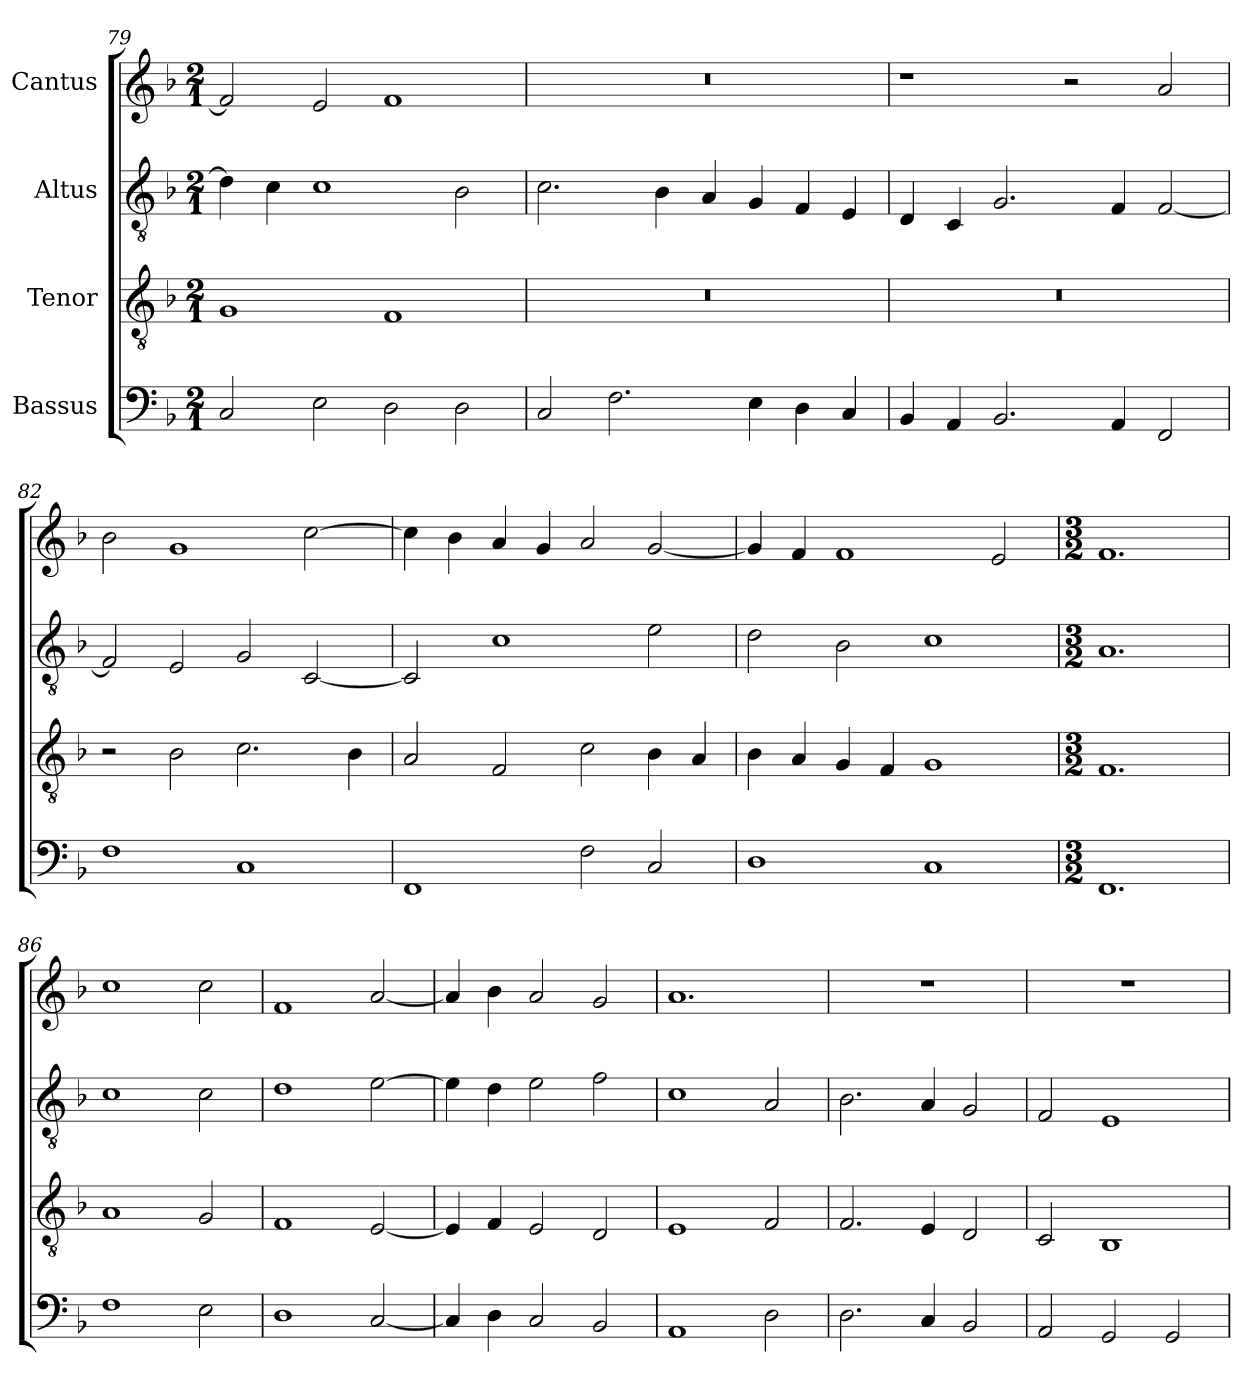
**kern	**kern	**kern	**kern
*part4	*part3	*part2	*part1
*staff4	*staff3	*staff2	*staff1
*I"Bassus	*I"Tenor	*I"Altus	*I"Cantus
*clefF4	*clefGv2	*clefGv2	*clefG2
*	*ITrd7c12	*ITrd7c12	*
*k[b-]	*k[b-]	*k[b-]	*k[b-]
*F:	*F:	*F:	*F:
*M2/1	*M2/1	*M2/1	*M2/1
=79	=79	=79	=79
2Ci/	1GGi	4Di\]	2fi/]
.	.	4Ci\	.
2Ei\	.	1Ci	2ei/
2Di\	1FFi	.	1fi
2Di\	.	2BB-i\	.
!!LO:LB:g=z
=80	=80	=80	=80
!	!LO:N:vis=1	!	!LO:N:vis=1
2Ci/	0r	2.Ci\	0r
2.Fi\	.	.	.
.	.	4BB-i\	.
.	.	4AAi/	.
4Ei\	.	4GGi/	.
4Di\	.	4FFi/	.
4Ci/	.	4EEi/	.
=81	=81	=81	=81
!	!LO:N:vis=1	!	!
4BB-i/	0r	4DDi/	1r
4AAi/	.	4CCi/	.
2.BB-i/	.	2.GGi/	.
.	.	.	2r
4AAi/	.	4FFi/	.
2FFi/	.	[<2FFi/	2ai/
=82	=82	=82	=82
1Fi	2r	2FFi/]	2b-i\
.	2BB-i\	2EEi/	1gi
1Ci	2.Ci\	2GGi/	.
.	.	[<2CCi/	[>2cci\
.	4BB-i\	.	.
=83	=83	=83	=83
1FFi	2AAi/	2CCi/]	4cci\]
.	.	.	4b-i\
.	2FFi/	1Ci	4ai/
.	.	.	4gi/
2Fi\	2Ci\	.	2ai/
2Ci/	4BB-i\	2Ei\	[<2gi/
.	4AAi/	.	.
=84	=84	=84	=84
1Di	4BB-i\	2Di\	4gi/]
.	4AAi/	.	4fi/
.	4GGi/	2BB-i\	1fi
.	4FFi/	.	.
1Ci	1GGi	1Ci	.
.	.	.	2ei/
=85	=85	=85	=85
*M3/2	*M3/2	*M3/2	*M3/2
1.FFi	1.FFi	1.AAi	1.fi
!!LO:LB:g=z
=86	=86	=86	=86
1Fi	1AAi	1Ci	1cci
2Ei\	2GGi/	2Ci\	2cci\
=87	=87	=87	=87
1Di	1FFi	1Di	1fi
[<2Ci/	[<2EEi/	[>2Ei\	[<2ai/
=88	=88	=88	=88
4Ci/]	4EEi/]	4Ei\]	4ai/]
4Di\	4FFi/	4Di\	4b-i\
2Ci/	2EEi/	2Ei\	2ai/
2BB-i/	2DDi/	2Fi\	2gi/
=89	=89	=89	=89
1AAi	1EEi	1Ci	1.ai
2Di\	2FFi/	2AAi/	.
=90	=90	=90	=90
!	!	!	!LO:N:vis=1
2.Di\	2.FFi/	2.BB-i\	1.r
4Ci/	4EEi/	4AAi/	.
2BB-i/	2DDi/	2GGi/	.
=91	=91	=91	=91
!	!	!	!LO:N:vis=1
2AAi/	2CCi/	2FFi/	1.r
2GGi/	1BBB-i	1EEi	.
2GGi/	.	.	.
=	=	=	=
*-	*-	*-	*-
